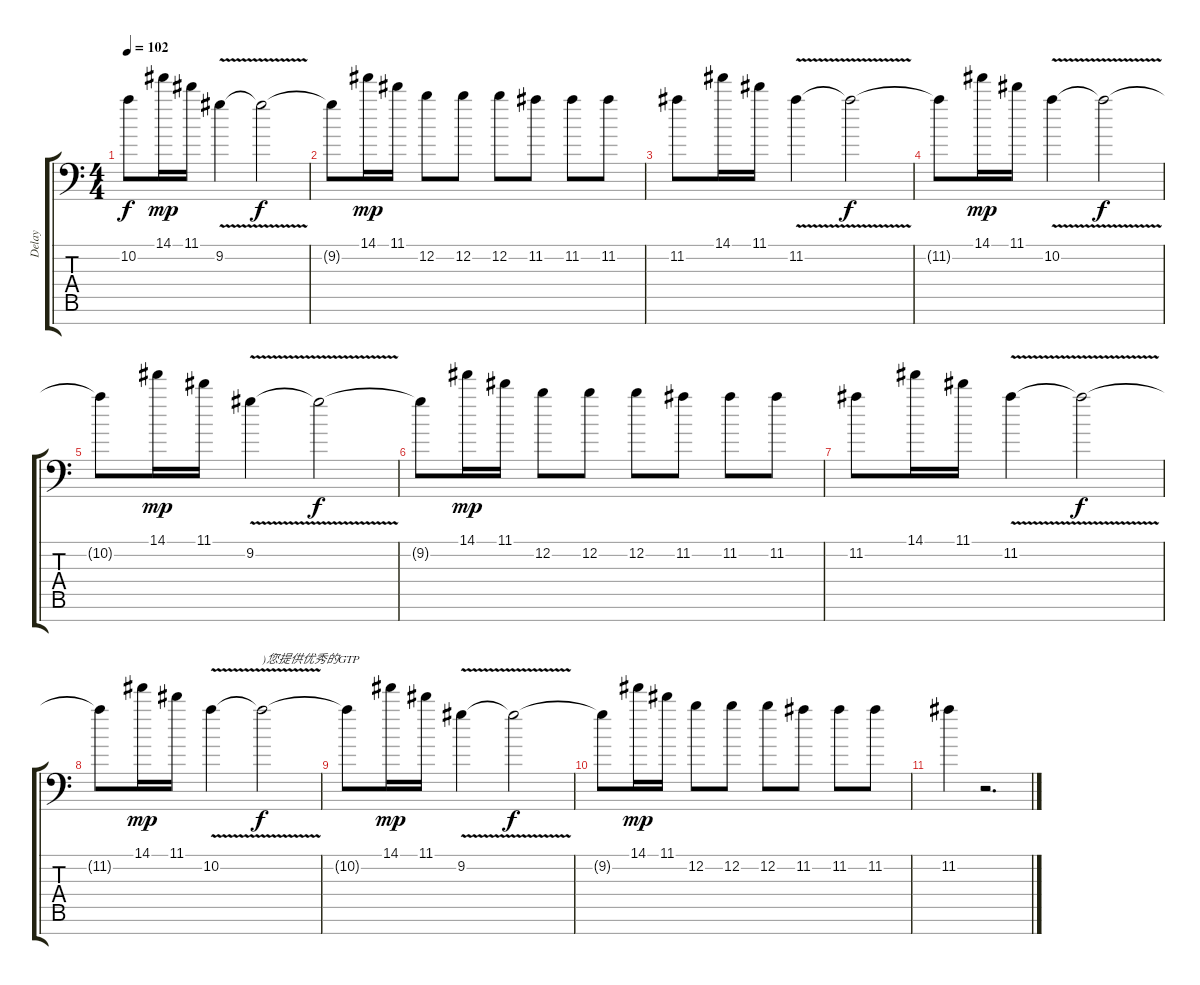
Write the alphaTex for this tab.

\track ("Delay" "Delay") {instrument electricguitarjazz}
\staff {score tabs}
\tuning (E4 B3 G3 D3 A2 E2 C-1) {hide}
\ts (4 4)
\tempo 102
\clef f4
\ks c
10.2{t}.8{dy f} 14.1.16{dy mp} 11.1.16 9.2{v}.4 9.2{t}.2{dy f} |
9.2{t}.8 14.1.16{dy mp} 11.1.16 12.2.8 12.2.8 12.2.8 11.2.8 11.2.8 11.2.8 |
11.2.8 14.1.16{volume 4 instrument electricguitarjazz} 11.1.16 11.2{v}.4 11.2{t}.2{dy f} |
11.2{t}.8 14.1.16{dy mp} 11.1.16 10.2{v}.4 10.2{t}.2{dy f} |
10.2{t}.8 14.1.16{dy mp} 11.1.16 9.2{v}.4 9.2{t}.2{dy f} |
9.2{t}.8 14.1.16{dy mp} 11.1.16 12.2.8 12.2.8 12.2.8 11.2.8 11.2.8 11.2.8 |
11.2.8 14.1.16{volume 0 instrument electricguitarjazz} 11.1.16 11.2{v}.4 11.2{t}.2{dy f} |
11.2{t}.8 14.1.16{dy mp} 11.1.16 10.2{v}.4 10.2{t}.2{txt ")您提供优秀的GTP" dy f} |
10.2{t}.8 14.1.16{dy mp} 11.1.16 9.2{v}.4 9.2{t}.2{dy f} |
9.2{t}.8 14.1.16{dy mp} 11.1.16 12.2.8 12.2.8 12.2.8 11.2.8 11.2.8 11.2.8 |
11.2.4 r.2{d}
